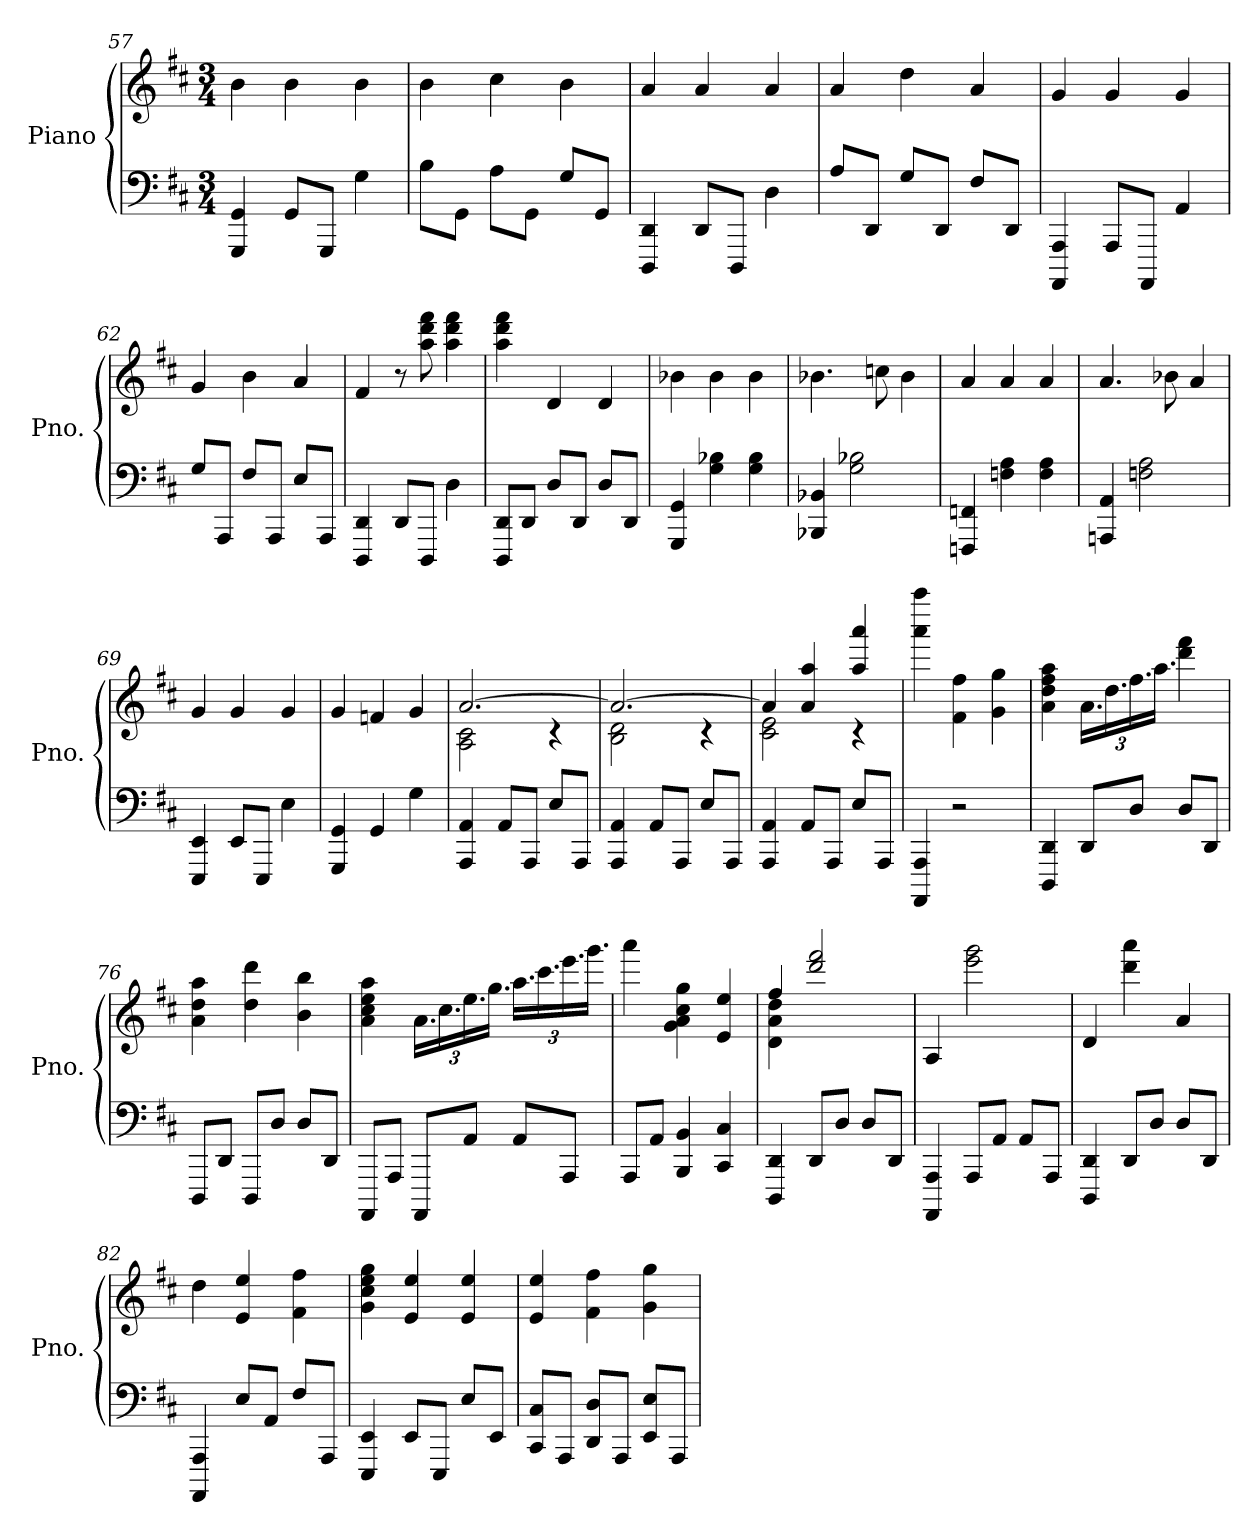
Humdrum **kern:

**kern	**kern
*part1	*part1
*staff2	*staff1
*I"Piano	*
*I'Pno.	*
*clefF4	*clefG2
*k[f#c#]	*k[f#c#]
*M3/4	*M3/4
=57	=57
4GGG/ 4GG/	4b\
8GG/L	4b\
8GGG/J	.
4G\	4b\
=58	=58
8B\L	4b\
8GG\J	.
8A\L	4cc#\
8GG\J	.
8G/L	4b\
8GG/J	.
=59	=59
4DDD/ 4DD/	4a/
8DD/L	4a/
8DDD/J	.
4D\	4a/
=60	=60
8A/L	4a/
8DD/J	.
8G/L	4dd\
8DD/J	.
8F#/L	4a/
8DD/J	.
!!LO:PB:g=z
=61	=61
4AAAA/ 4AAA/	4g/
8AAA/L	4g/
8AAAA/J	.
4AA/	4g/
=62	=62
8G/L	4g/
8AAA/J	.
8F#/L	4b\
8AAA/J	.
8E/L	4a/
8AAA/J	.
=63	=63
4DDD/ 4DD/	4f#/
8DD/L	8r
8DDD/J	8aa\ 8ddd\ 8fff#\
4D\	4aa\ 4ddd\ 4fff#\
=64	=64
8DDD/ 8DD/L	4aa\ 4ddd\ 4fff#\
8DD/J	.
8D/L	4d/
8DD/J	.
8D/L	4d/
8DD/J	.
=65	=65
4GGG/ 4GG/	4b-X\
4G\ 4B-X\	4b-\
4G\ 4B-\	4b-\
=66	=66
4BBB-X/ 4BB-X/	4.b-X\
2G\ 2B-X\	.
.	8ccn\
.	4b-\
=67	=67
4FFFn/ 4FFn/	4a/
4Fn\ 4A\	4a/
4F\ 4A\	4a/
=68	=68
4AAAn/ 4AA/	4.a/
2Fn\ 2A\	.
.	8b-X\
.	4a/
!!LO:LB:g=z
=69	=69
4EEE/ 4EE/	4g/
8EE/L	4g/
8EEE/J	.
4E\	4g/
=70	=70
4GGG/ 4GG/	4g/
4GG/	4fn/
4G\	4g/
=71	=71
*	*^
4AAA/ 4AA/	[2.a/	2A\ 2c#\
8AA/L	.	.
8AAA/J	.	.
8E/L	.	4r
8AAA/J	.	.
=72	=72	=72
4AAA/ 4AA/	2.a/_	2B\ 2d\
8AA/L	.	.
8AAA/J	.	.
8E/L	.	4r
8AAA/J	.	.
=73	=73	=73
4AAA/ 4AA/	4a/]	2c#\ 2e\
8AA/L	4a/ 4aa/	.
8AAA/J	.	.
8E/L	4aa/ 4aaa/	4r
8AAA/J	.	.
*	*v	*v
=74	=74
4AAAA/ 4AAA/	4aaa\ 4aaaa\
2r	4f#\ 4ff#\
.	4g\ 4gg\
=75	=75
4DDD/ 4DD/	4a\ 4dd\ 4ff#\ 4aa\
*	*Xbrackettup
8DD/L	24.a\LL
.	24.dd\
8D/J	24.ff#\
.	24.aa\JJ
8D/L	4ddd\ 4fff#\
8DD/J	.
=76	=76
8DDD/L	4a\ 4dd\ 4aa\
8DD/J	.
8DDD/L	4dd\ 4ddd\
8D/J	.
8D/L	4b\ 4bb\
8DD/J	.
!!LO:LB:g=z
=77	=77
8AAAA/L	4a\ 4cc#\ 4ee\ 4aa\
8AAA/J	.
8AAAA/L	24.a\LL
.	24.cc#\
8AA/J	24.ee\
.	24.gg\JJ
8AA/L	24.aa\LL
.	24.ccc#\
8AAA/J	24.eee\
.	24.ggg\JJ
=78	=78
8AAA/L	4aaa\
8AA/J	.
4BBB/ 4BB/	4g\ 4a\ 4cc#\ 4gg\
4CC#/ 4C#/	4e/ 4ee/
=79	=79
*	*^
4DDD/ 4DD/	4d\ 4a\ 4dd\	4ff#/
8DD/L	2ddd/ 2fff#/	2ryy
8D/J	.	.
8D/L	.	.
8DD/J	.	.
*	*v	*v
=80	=80
4AAAA/ 4AAA/	4A/
8AAA/L	2eee\ 2ggg\
8AA/J	.
8AA/L	.
8AAA/J	.
=81	=81
4DDD/ 4DD/	4d/
8DD/L	4ddd\ 4aaa\
8D/J	.
8D/L	4a/
8DD/J	.
=82	=82
4AAAA/ 4AAA/	4dd\
8E/L	4e/ 4ee/
8AA/J	.
8F#/L	4f#\ 4ff#\
8AAA/J	.
=83	=83
4EEE/ 4EE/	4g\ 4cc#\ 4ee\ 4gg\
8EE/L	4e/ 4ee/
8EEE/J	.
8E/L	4e/ 4ee/
8EE/J	.
!!LO:LB:g=z
=84	=84
8CC#/ 8C#/L	4e/ 4ee/
8AAA/J	.
8DD/ 8D/L	4f#\ 4ff#\
8AAA/J	.
8EE/ 8E/L	4g\ 4gg\
8AAA/J	.
=	=
*-	*-
